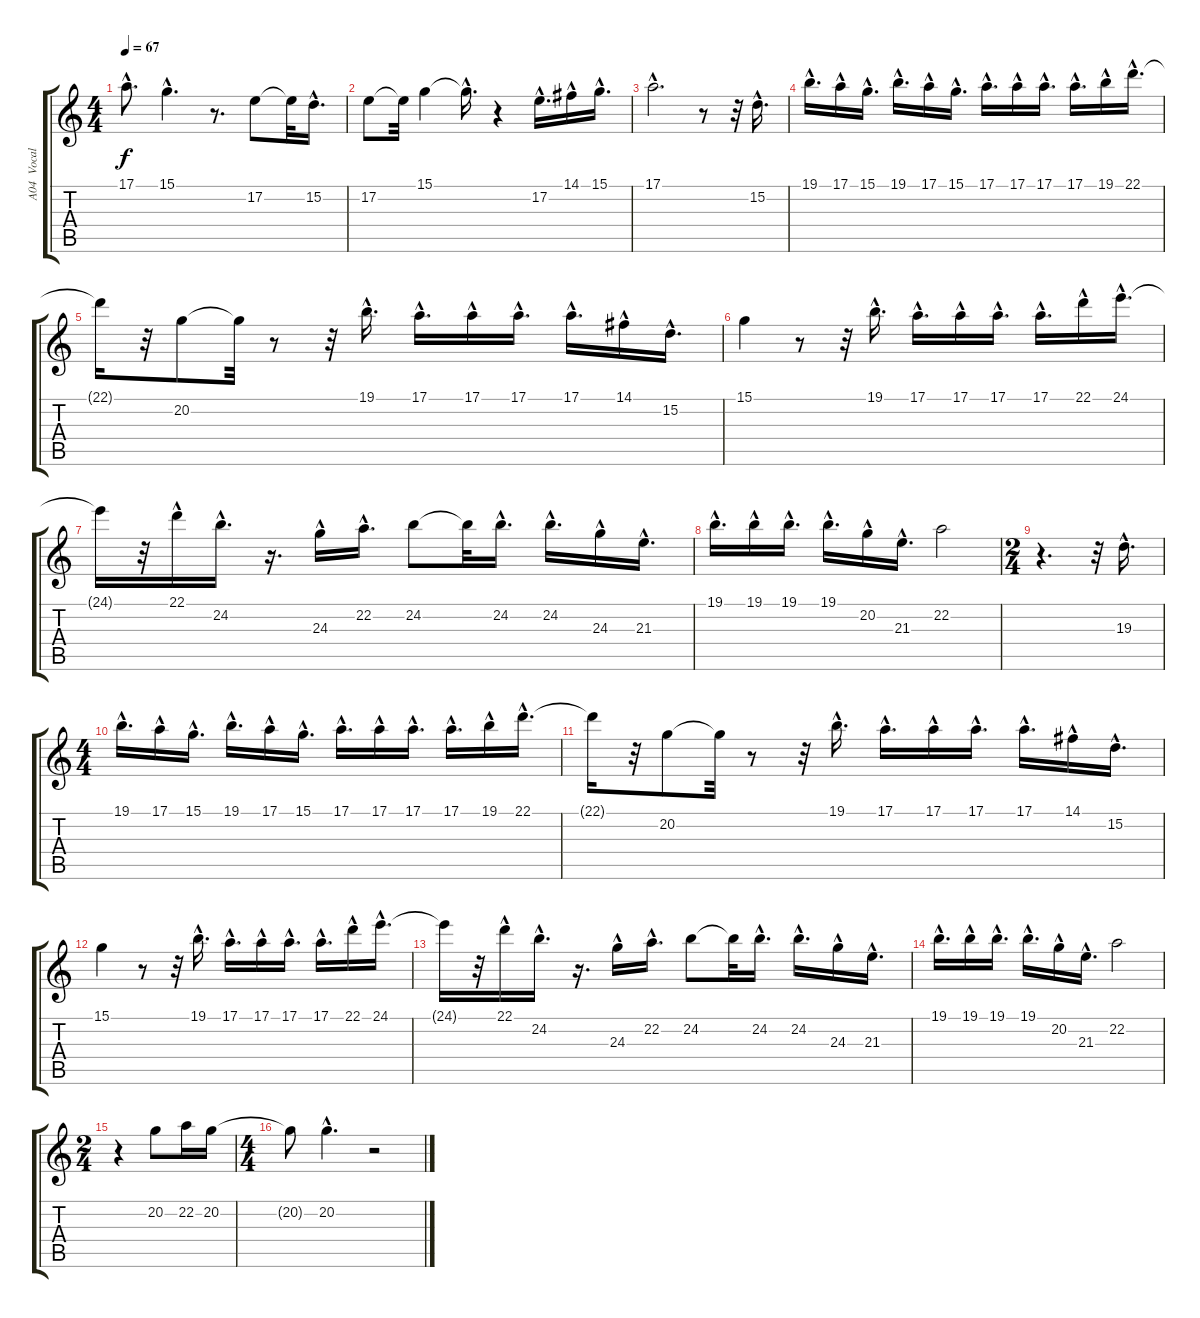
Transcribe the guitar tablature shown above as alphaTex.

\track ("A04  Vocal" "A04  Vocal") {instrument lead3calliope}
\staff {score tabs}
\tuning (E4 B3 G3 D3 A2 E2) {hide}
\ts (4 4)
\tempo 67
\clef g2
\ks c
17.1{hac t}.8{d dy f} 15.1{hac}.4{d} r.8{d} 17.2.8 17.2{t}.32 15.2{hac}.16{d} |
17.2.8 17.2{t}.32 15.1.4 15.1{hac t}.16{d} r.4 17.2{hac}.16{d} 14.1{hac}.16 15.1{hac}.16{d} |
17.1{hac}.2{d} r.8 r.32 15.2{hac}.16{d} |
19.1{hac}.16{d} 17.1{hac}.16 15.1{hac}.16{d} 19.1{hac}.16{d} 17.1{hac}.16 15.1{hac}.16{d} 17.1{hac}.16{d} 17.1{hac}.16 17.1{hac}.16{d} 17.1{hac}.16{d} 19.1{hac}.16 22.1{hac}.16{d} |
22.1{t}.16 r.32 20.2.8 20.2{t}.32 r.8 r.32 19.1{hac}.16{d} 17.1{hac}.16{d} 17.1{hac}.16 17.1{hac}.16{d} 17.1{hac}.16{d} 14.1{hac}.16 15.2{hac}.16{d} |
15.1.4 r.8 r.32 19.1{hac}.16{d} 17.1{hac}.16{d} 17.1{hac}.16 17.1{hac}.16{d} 17.1{hac}.16{d} 22.1{hac}.16 24.1{hac}.16{d} |
24.1{t}.16 r.32 22.1{hac}.16 24.2{hac}.16{d} r.16{d} 24.3{hac}.16 22.2{hac}.16{d} 24.2.8 24.2{t}.32 24.2{hac}.16{d} 24.2{hac}.16{d} 24.3{hac}.16 21.3{hac}.16{d} |
19.1{hac}.16{d} 19.1{hac}.16 19.1{hac}.16{d} 19.1{hac}.16{d} 20.2{hac}.16 21.3{hac}.16{d} 22.2.2 |
\ts (2 4)
r.4{d} r.32 19.3{hac}.16{d} |
\ts (4 4)
19.1{hac}.16{d} 17.1{hac}.16 15.1{hac}.16{d} 19.1{hac}.16{d} 17.1{hac}.16 15.1{hac}.16{d} 17.1{hac}.16{d} 17.1{hac}.16 17.1{hac}.16{d} 17.1{hac}.16{d} 19.1{hac}.16 22.1{hac}.16{d} |
22.1{t}.16 r.32 20.2.8 20.2{t}.32 r.8 r.32 19.1{hac}.16{d} 17.1{hac}.16{d} 17.1{hac}.16 17.1{hac}.16{d} 17.1{hac}.16{d} 14.1{hac}.16 15.2{hac}.16{d} |
15.1.4 r.8 r.32 19.1{hac}.16{d} 17.1{hac}.16{d} 17.1{hac}.16 17.1{hac}.16{d} 17.1{hac}.16{d} 22.1{hac}.16 24.1{hac}.16{d} |
24.1{t}.16 r.32 22.1{hac}.16 24.2{hac}.16{d} r.16{d} 24.3{hac}.16 22.2{hac}.16{d} 24.2.8 24.2{t}.32 24.2{hac}.16{d} 24.2{hac}.16{d} 24.3{hac}.16 21.3{hac}.16{d} |
19.1{hac}.16{d} 19.1{hac}.16 19.1{hac}.16{d} 19.1{hac}.16{d} 20.2{hac}.16 21.3{hac}.16{d} 22.2.2 |
\ts (2 4)
r.4 20.2.8 22.2.16 20.2.16 |
\ts (4 4)
20.2{t}.8 20.2{hac}.4{d} r.2
